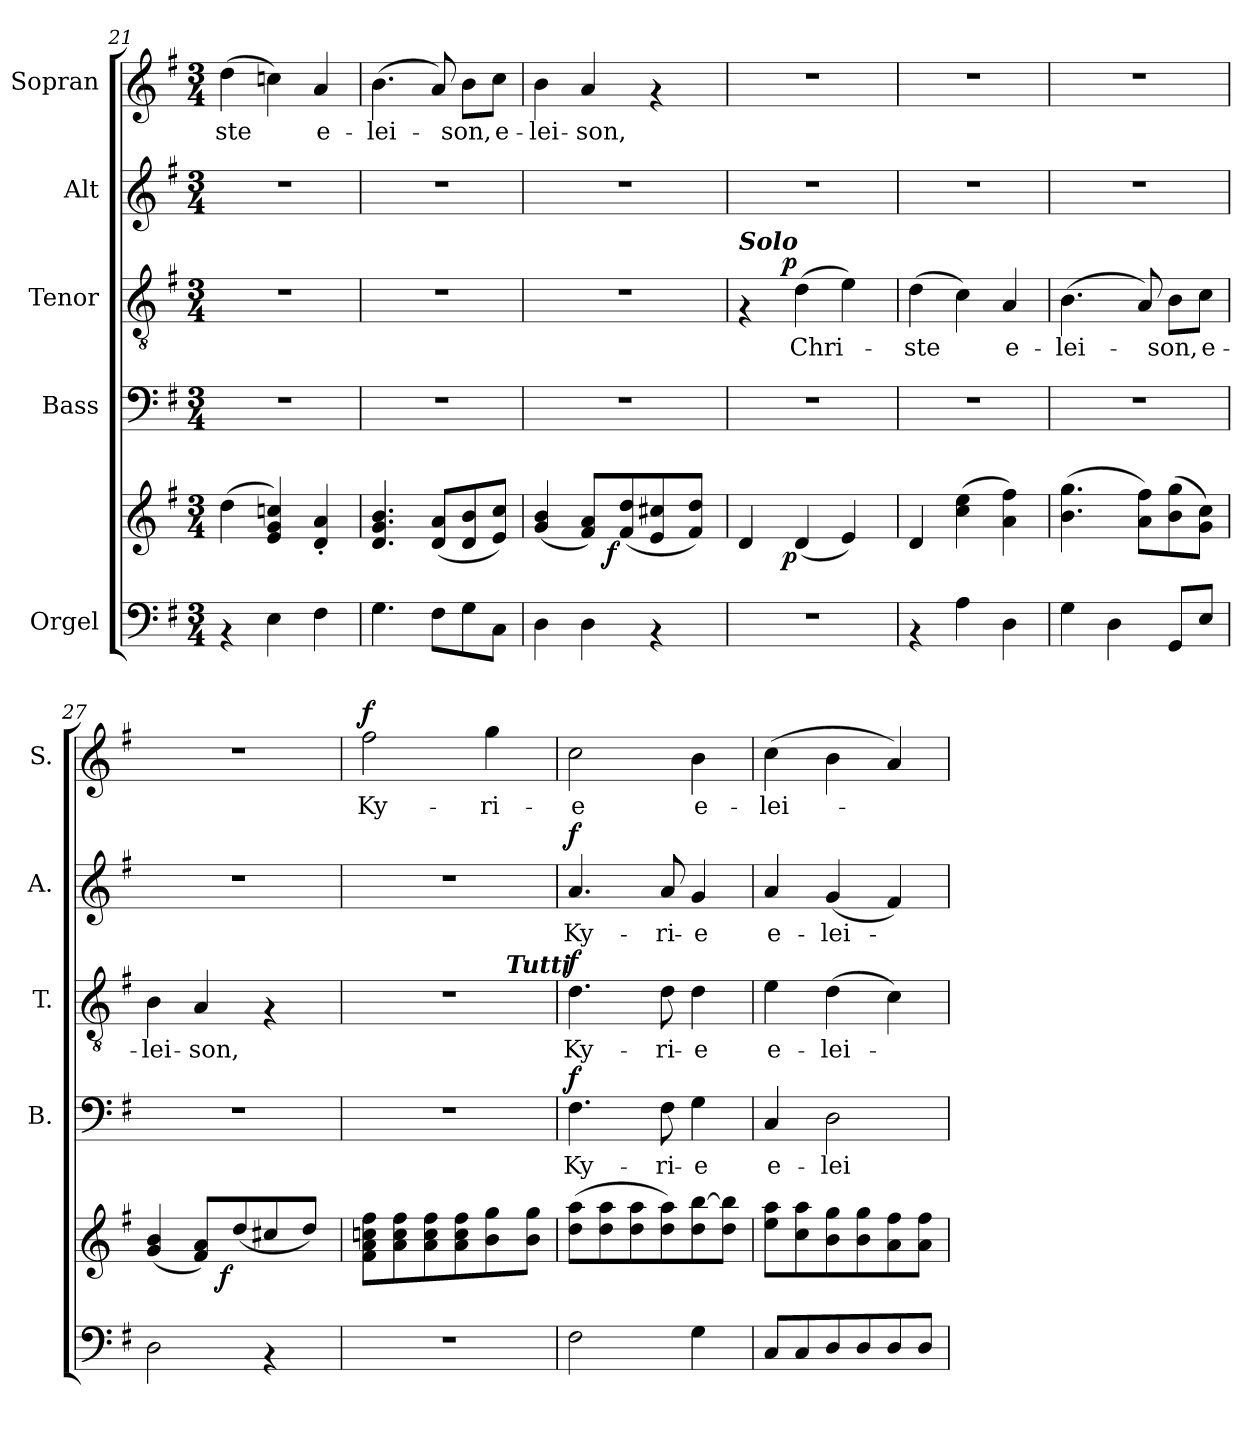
**kern	**kern	**dynam	**kern	**text	**dynam	**kern	**text	**dynam	**kern	**text	**dynam	**kern	**text	**dynam
*part5	*part5	*part5	*part4	*part4	*part4	*part3	*part3	*part3	*part2	*part2	*part2	*part1	*part1	*part1
*staff6	*staff5	*staff5/6	*staff4	*staff4	*staff4	*staff3	*staff3	*staff3	*staff2	*staff2	*staff2	*staff1	*staff1	*staff1
*I"Orgel	*	*	*I"Bass	*	*	*I"Tenor	*	*	*I"Alt	*	*	*I"Sopran	*	*
*	*	*	*I'B.	*	*	*I'T.	*	*	*I'A.	*	*	*I'S.	*	*
*clefF4	*clefG2	*	*clefF4	*	*	*clefGv2	*	*	*clefG2	*	*	*clefG2	*	*
*k[f#]	*k[f#]	*	*k[f#]	*	*	*k[f#]	*	*	*k[f#]	*	*	*k[f#]	*	*
*G:	*G:	*	*G:	*	*	*G:	*	*	*G:	*	*	*G:	*	*
*M3/4	*M3/4	*	*M3/4	*	*	*M3/4	*	*	*M3/4	*	*	*M3/4	*	*
=21	=21	=21	=21	=21	=21	=21	=21	=21	=21	=21	=21	=21	=21	=21
!	!	!	!	!	!	!	!	!	!	!	!	!	!LO:LY:b	!
4rAA	(>4dd\	.	2.r	.	.	2.r	.	.	2.r	.	.	(>4dd\	-ste	.
4E\	4e/ 4g/ 4ccn/)	.	.	.	.	.	.	.	.	.	.	4ccn\)	.	.
!	!	!	!	!	!	!	!	!	!	!	!	!	!LO:LY:b	!
4F#\	4d/'< 4a/'<	.	.	.	.	.	.	.	.	.	.	4a/	e-	.
=22	=22	=22	=22	=22	=22	=22	=22	=22	=22	=22	=22	=22	=22	=22
!	!	!	!	!	!	!	!	!	!	!	!	!	!LO:LY:b	!
4.G\	4.d/ 4.g/ 4.b/	.	2.r	.	.	2.r	.	.	2.r	.	.	(>4.b\	-lei-	.
8F#\L	(>8d/ 8a/L	.	.	.	.	.	.	.	.	.	.	8a/)	.	.
!	!	!	!	!	!	!	!	!	!	!	!	!	!LO:LY:b	!
8G\	8d/ 8b/	.	.	.	.	.	.	.	.	.	.	8b\L	-son,	.
!	!	!	!	!	!	!	!	!	!	!	!	!	!LO:LY:b	!
8C\J	8e/ 8cc/J)	.	.	.	.	.	.	.	.	.	.	8cc\J	e-	.
=23	=23	=23	=23	=23	=23	=23	=23	=23	=23	=23	=23	=23	=23	=23
!	!	!	!	!	!	!	!	!	!	!	!	!	!LO:LY:b	!
*	*^	*	*	*	*	*	*	*	*	*	*	*	*	*
4D\	(<4g/ 4b/	4ryy	.	2.r	.	.	2.r	.	.	2.r	.	.	4b\	-lei-	.
!	!	!	!	!	!	!	!	!	!	!	!	!	!	!LO:LY:b	!
4D\	8f#/ 8a/L)	16.ryy	.	.	.	.	.	.	.	.	.	.	4a/	-son,	.
!	!	!	!LO:DY:b	!	!	!	!	!	!	!	!	!	!	!	!
.	.	4ryy	f	.	.	.	.	.	.	.	.	.	.	.	.
.	(<8f#/ 8dd/	.	.	.	.	.	.	.	.	.	.	.	.	.	.
4rAA	8e/ 8cc#X/	.	.	.	.	.	.	.	.	.	.	.	4rf	.	.
.	.	8ryy	.	.	.	.	.	.	.	.	.	.	.	.	.
.	8f#/ 8dd/J)	.	.	.	.	.	.	.	.	.	.	.	.	.	.
.	.	32ryy	.	.	.	.	.	.	.	.	.	.	.	.	.
=24	=24	=24	=24	=24	=24	=24	=24	=24	=24	=24	=24	=24	=24	=24	=24
*	*	*	*	*	*	*	*^	*	*	*	*	*	*	*	*
!	!	!	!	!	!	!	!LO:TX:a:Bi:t=Solo	!	!	!	!	!	!	!	!	!
2.r	4d/	8..ryy	.	2.r	.	.	4rF	8..ryy	.	.	2.r	.	.	2.r	.	.
!	!	!	!LO:DY:b	!	!	!	!	!	!	!LO:DY:a	!	!	!	!	!	!
.	.	2ryy	p	.	.	.	.	2ryy	.	p	.	.	.	.	.	.
!	!	!	!	!	!	!	!	!	!LO:LY:b	!	!	!	!	!	!	!
.	(<4d/	.	.	.	.	.	(>4d\	.	Chri-	.	.	.	.	.	.	.
.	4e/)	.	.	.	.	.	4e\)	.	.	.	.	.	.	.	.	.
.	.	32ryy	.	.	.	.	.	32ryy	.	.	.	.	.	.	.	.
=25	=25	=25	=25	=25	=25	=25	=25	=25	=25	=25	=25	=25	=25	=25	=25	=25
!	!	!	!	!	!	!	!	!	!LO:LY:b	!	!	!	!	!	!	!
*	*v	*v	*	*	*	*	*v	*v	*	*	*	*	*	*	*	*
4rAA	4d/	.	2.r	.	.	(>4d\	-ste	.	2.r	.	.	2.r	.	.
4A\	(>4cc\ 4ee\	.	.	.	.	4c\)	.	.	.	.	.	.	.	.
!	!	!	!	!	!	!	!LO:LY:b	!	!	!	!	!	!	!
4D\	4a\ 4ff#\)	.	.	.	.	4A/	e-	.	.	.	.	.	.	.
!!LO:PB:g=z
=26	=26	=26	=26	=26	=26	=26	=26	=26	=26	=26	=26	=26	=26	=26
!	!	!	!	!	!	!	!LO:LY:b	!	!	!	!	!	!	!
4G\	(>4.b\ 4.gg\	.	2.r	.	.	(>4.B\	-lei-	.	2.r	.	.	2.r	.	.
4D\	.	.	.	.	.	.	.	.	.	.	.	.	.	.
.	8a\ 8ff#\L)	.	.	.	.	8A/)	.	.	.	.	.	.	.	.
!	!	!	!	!	!	!	!LO:LY:b	!	!	!	!	!	!	!
8GG/L	(>8b\ 8gg\	.	.	.	.	8B\L	-son,	.	.	.	.	.	.	.
!	!	!	!	!	!	!	!LO:LY:b	!	!	!	!	!	!	!
8E/J	8g\ 8cc\J)	.	.	.	.	8c\J	e-	.	.	.	.	.	.	.
=27	=27	=27	=27	=27	=27	=27	=27	=27	=27	=27	=27	=27	=27	=27
!	!	!	!	!	!	!	!LO:LY:b	!	!	!	!	!	!	!
*	*^	*	*	*	*	*	*	*	*	*	*	*	*	*
2D\	(<4g/ 4b/	4ryy	.	2.r	.	.	4B\	-lei-	.	2.r	.	.	2.r	.	.
!	!	!	!	!	!	!	!	!LO:LY:b	!	!	!	!	!	!	!
.	8f#/ 8a/L)	16.ryy	.	.	.	.	4A/	-son,	.	.	.	.	.	.	.
!	!	!	!LO:DY:b	!	!	!	!	!	!	!	!	!	!	!	!
.	.	4ryy	f	.	.	.	.	.	.	.	.	.	.	.	.
.	(<8dd/	.	.	.	.	.	.	.	.	.	.	.	.	.	.
4rAA	8cc#X/	.	.	.	.	.	4rF	.	.	.	.	.	.	.	.
.	.	8ryy	.	.	.	.	.	.	.	.	.	.	.	.	.
.	8dd/J)	.	.	.	.	.	.	.	.	.	.	.	.	.	.
.	.	32ryy	.	.	.	.	.	.	.	.	.	.	.	.	.
=28	=28	=28	=28	=28	=28	=28	=28	=28	=28	=28	=28	=28	=28	=28	=28
!	!	!	!	!	!	!	!	!	!	!	!	!	!	!LO:LY:b	!LO:DY:a
*	*v	*v	*	*	*	*	*^	*	*	*	*	*	*	*	*
2.r	8f#\ 8a\ 8ccn\ 8ff#\L	.	2.r	.	.	2.r	2ryy	.	.	2.r	.	.	2ff#\	Ky-	f
.	8a\ 8cc\ 8ff#\	.	.	.	.	.	.	.	.	.	.	.	.	.	.
.	8a\ 8cc\ 8ff#\	.	.	.	.	.	.	.	.	.	.	.	.	.	.
.	8a\ 8cc\ 8ff#\	.	.	.	.	.	.	.	.	.	.	.	.	.	.
!	!	!	!	!	!	!	!	!	!	!	!	!	!	!LO:LY:b	!
.	8b\ 8gg\	.	.	.	.	.	16ryy	.	.	.	.	.	4gg\	-ri-	.
!	!	!	!	!	!	!	!LO:TX:a:Bi:t=Tutti	!	!	!	!	!	!	!	!
.	.	.	.	.	.	.	8.ryy	.	.	.	.	.	.	.	.
.	8b\ 8gg\J	.	.	.	.	.	.	.	.	.	.	.	.	.	.
=29	=29	=29	=29	=29	=29	=29	=29	=29	=29	=29	=29	=29	=29	=29	=29
!	!	!	!	!LO:LY:b	!LO:DY:a	!	!	!LO:LY:b	!LO:DY:a	!	!LO:LY:b	!LO:DY:a	!	!LO:LY:b	!
*	*	*	*	*	*	*v	*v	*	*	*	*	*	*	*	*
2F#\	(>8dd\ 8aa\L	.	4.F#\	Ky-	f	4.d\	Ky-	f	4.a/	Ky-	f	2cc\	-e	.
.	8dd\ 8aa\	.	.	.	.	.	.	.	.	.	.	.	.	.
.	8dd\ 8aa\	.	.	.	.	.	.	.	.	.	.	.	.	.
!	!	!	!	!LO:LY:b	!	!	!LO:LY:b	!	!	!LO:LY:b	!	!	!	!
.	8dd\ 8aa\)	.	8F#\	-ri-	.	8d\	-ri-	.	8a/	-ri-	.	.	.	.
!	!	!	!	!LO:LY:b	!	!	!LO:LY:b	!	!	!LO:LY:b	!	!	!LO:LY:b	!
4G\	8dd\ [<8bb\	.	4G\	-e	.	4d\	-e	.	4g/	-e	.	4b\	e-	.
.	8dd\ 8bb\]J	.	.	.	.	.	.	.	.	.	.	.	.	.
=30	=30	=30	=30	=30	=30	=30	=30	=30	=30	=30	=30	=30	=30	=30
!	!	!	!	!LO:LY:b	!	!	!LO:LY:b	!	!	!LO:LY:b	!	!	!LO:LY:b	!
8C/L	8ee\ 8aa\L	.	4C/	e-	.	4e\	e-	.	4a/	e-	.	(>4cc\	-lei-	.
8C/	8cc\ 8aa\	.	.	.	.	.	.	.	.	.	.	.	.	.
!	!	!	!	!LO:LY:b	!	!	!LO:LY:b	!	!	!LO:LY:b	!	!	!	!
8D/	8b\ 8gg\	.	2D\	-lei-	.	(>4d\	-lei-	.	(<4g/	-lei-	.	4b\	.	.
8D/	8b\ 8gg\	.	.	.	.	.	.	.	.	.	.	.	.	.
8D/	8a\ 8ff#\	.	.	.	.	4c\)	.	.	4f#/)	.	.	4a/)	.	.
8D/J	8a\ 8ff#\J	.	.	.	.	.	.	.	.	.	.	.	.	.
=	=	=	=	=	=	=	=	=	=	=	=	=	=	=
*-	*-	*-	*-	*-	*-	*-	*-	*-	*-	*-	*-	*-	*-	*-
